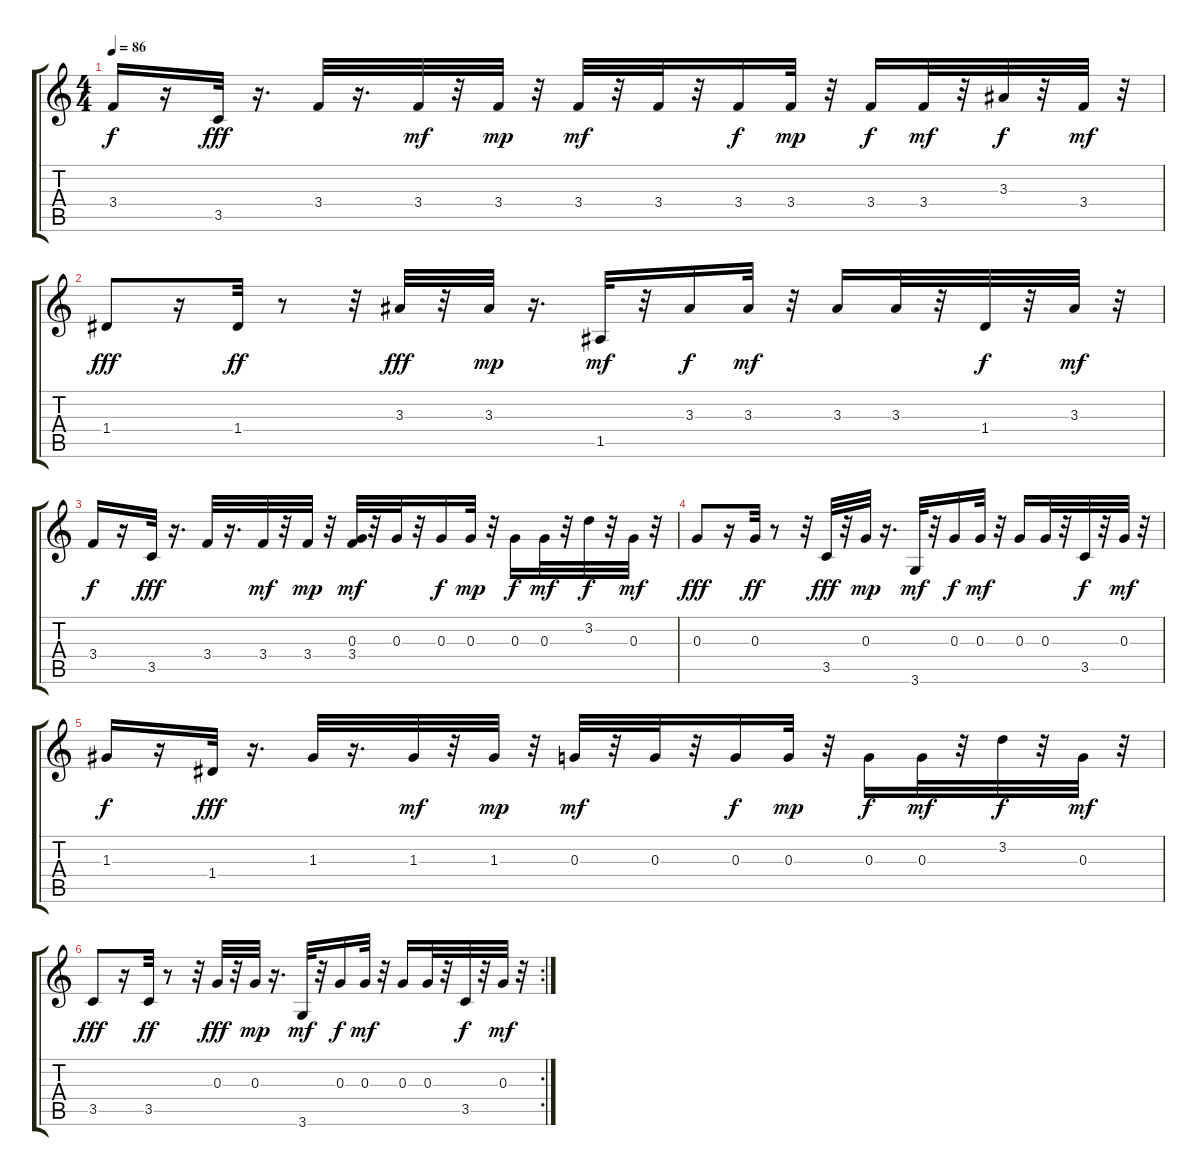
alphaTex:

\track "" {instrument electricguitarmuted}
\staff {score tabs}
\tuning (E4 B3 G3 D3 A2 E2) {hide}
\ts (4 4)
\tempo 86
\clef g2
\ks c
3.4.16{dy f} r.16 3.5.32{dy fff} r.16{d} 3.4.32 r.16{d} 3.4.32{dy mf} r.32 3.4.32{dy mp} r.32 3.4.32{dy mf} r.32 3.4.32 r.32 3.4.16{dy f} 3.4.32{dy mp} r.32 3.4.16{dy f} 3.4.32{dy mf} r.32 3.3.32{dy f} r.32 3.4.32{dy mf} r.32 |
1.4.8{dy fff} r.16 1.4.32{dy ff} r.8 r.32 3.3.32{dy fff} r.32 3.3.32{dy mp} r.16{d} 1.5.32{dy mf} r.32 3.3.16{dy f} 3.3.32{dy mf} r.32 3.3.16 3.3.32 r.32 1.4.32{dy f} r.32 3.3.32{dy mf} r.32 |
3.4.16{dy f} r.16 3.5.32{dy fff} r.16{d} 3.4.32 r.16{d} 3.4.32{dy mf} r.32 3.4.32{dy mp} r.32 (0.3 3.4).32{dy mf} r.32 0.3.32 r.32 0.3.16{dy f} 0.3.32{dy mp} r.32 0.3.16{dy f} 0.3.32{dy mf} r.32 3.2.32{dy f} r.32 0.3.32{dy mf} r.32 |
0.3.8{dy fff} r.16 0.3.32{dy ff} r.8 r.32 3.5.32{dy fff} r.32 0.3.32{dy mp} r.16{d} 3.6.32{dy mf} r.32 0.3.16{dy f} 0.3.32{dy mf} r.32 0.3.16 0.3.32 r.32 3.5.32{dy f} r.32 0.3.32{dy mf} r.32 |
1.3.16{dy f} r.16 1.4.32{dy fff} r.16{d} 1.3.32 r.16{d} 1.3.32{dy mf} r.32 1.3.32{dy mp} r.32 0.3.32{dy mf} r.32 0.3.32 r.32 0.3.16{dy f} 0.3.32{dy mp} r.32 0.3.16{dy f} 0.3.32{dy mf} r.32 3.2.32{dy f} r.32 0.3.32{dy mf} r.32 |
\rc 2
3.5.8{dy fff} r.16 3.5.32{dy ff} r.8 r.32 0.3.32{dy fff} r.32 0.3.32{dy mp} r.16{d} 3.6.32{dy mf} r.32 0.3.16{dy f} 0.3.32{dy mf} r.32 0.3.16 0.3.32 r.32 3.5.32{dy f} r.32 0.3.32{dy mf} r.32
